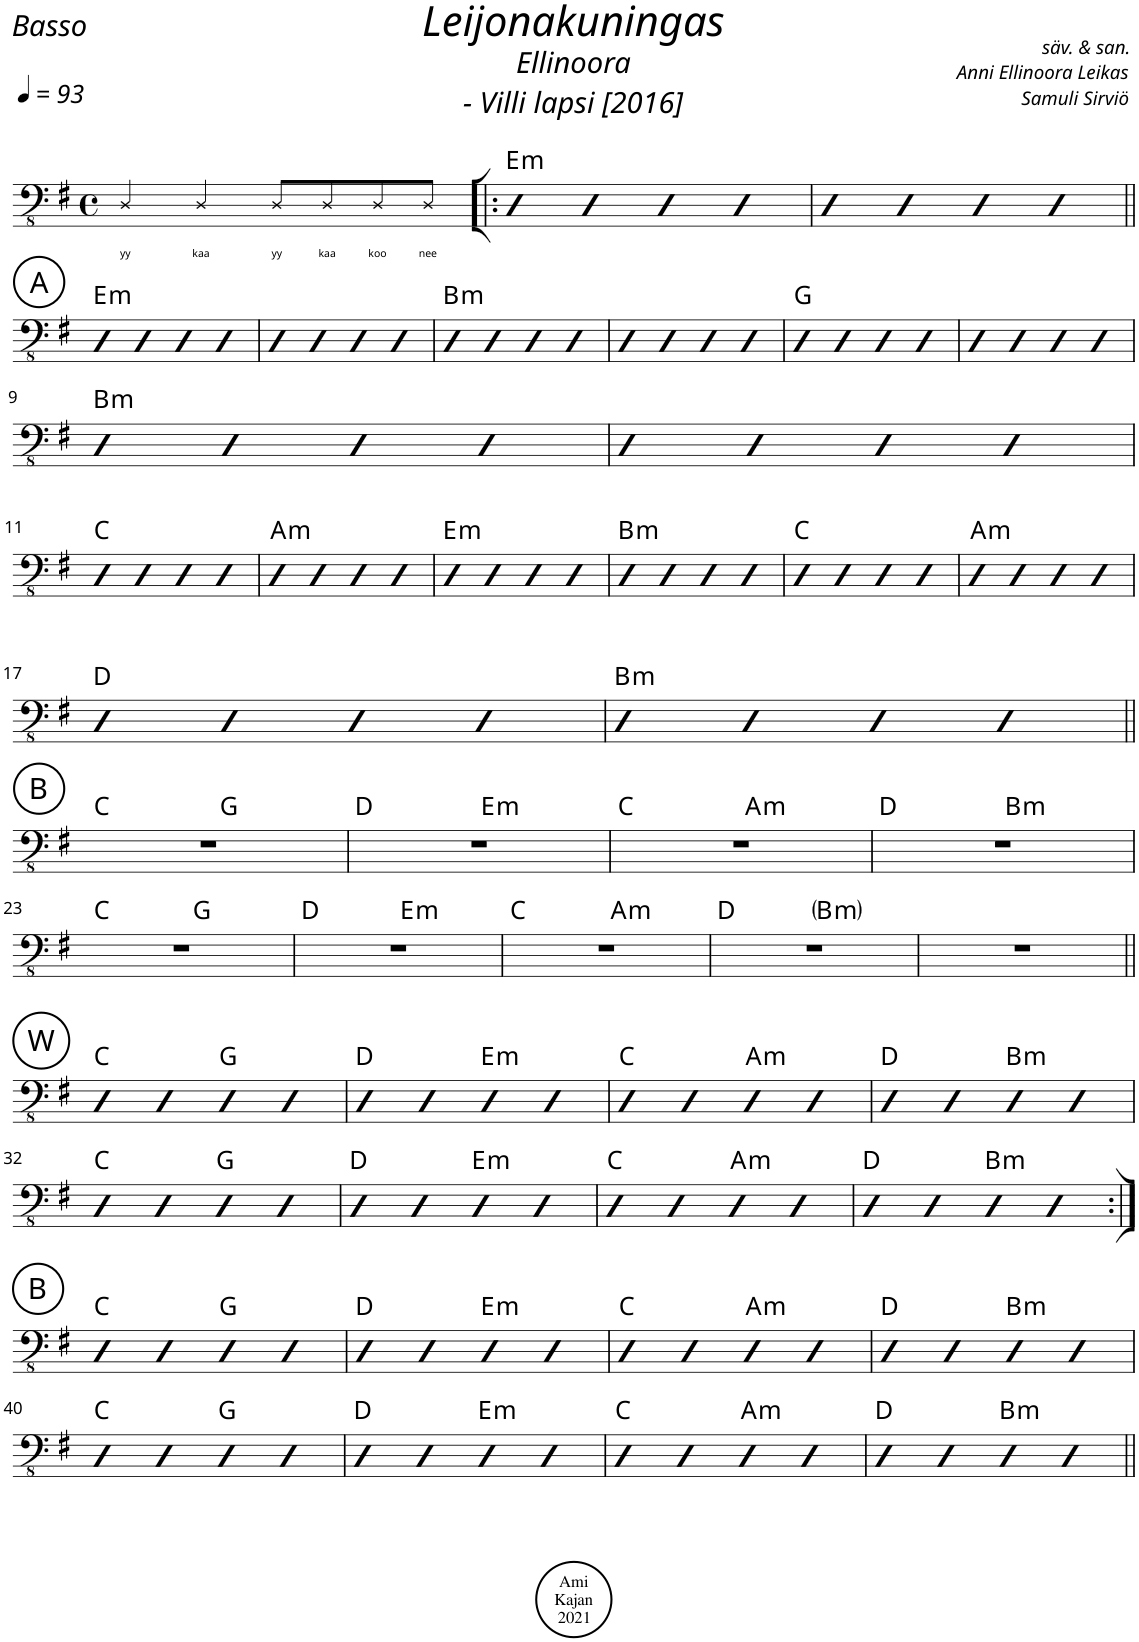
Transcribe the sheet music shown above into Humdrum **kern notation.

**kern	**text	**harte
*part1	*part1	*part1
*staff1	*staff1	*
*I"Acoustic Bass	*	*
*I'Bass	*	*
*clefFv4	*	*
*k[f#]	*	*
*M4/4	*	*
*met(c)	*	*
*MM93	*	*
=	=	=
!	!LO:LY:b	!
4DD!/	yy	.
!	!LO:LY:b	!
4DD!/	kaa	.
!	!LO:LY:b	!
8DD!/L	yy	.
!	!LO:LY:b	!
8DD!/	kaa	.
!	!LO:LY:b	!
8DD!/	koo	.
!	!LO:LY:b	!
8DD!/J	nee	.
=1!|:	=1!|:	=1!|:
!	!	!LO:H:kt=m
4DD	.	E:min
4DD	.	.
4DD	.	.
4DD	.	.
=2	=2	=2
4DD	.	.
4DD	.	.
4DD	.	.
4DD	.	.
!!LO:LB:g=z
!!LO:REH:place=s1:a:cj:enc=circle:fs=14:t=A
=3||	=3||	=3||
!	!	!LO:H:kt=m
4DD	.	E:min
4DD	.	.
4DD	.	.
4DD	.	.
=4	=4	=4
4DD	.	.
4DD	.	.
4DD	.	.
4DD	.	.
=5	=5	=5
!	!	!LO:H:kt=m
4DD	.	B:min
4DD	.	.
4DD	.	.
4DD	.	.
=6	=6	=6
4DD	.	.
4DD	.	.
4DD	.	.
4DD	.	.
=7	=7	=7
4DD	.	G:maj
4DD	.	.
4DD	.	.
4DD	.	.
=8	=8	=8
4DD	.	.
4DD	.	.
4DD	.	.
4DD	.	.
!!LO:LB:g=z
=9	=9	=9
!	!	!LO:H:kt=m
4DD	.	B:min
4DD	.	.
4DD	.	.
4DD	.	.
=10	=10	=10
4DD	.	.
4DD	.	.
4DD	.	.
4DD	.	.
!!LO:LB:g=z
=11	=11	=11
4DD	.	C:maj
4DD	.	.
4DD	.	.
4DD	.	.
=12	=12	=12
!	!	!LO:H:kt=m
4DD	.	A:min
4DD	.	.
4DD	.	.
4DD	.	.
=13	=13	=13
!	!	!LO:H:kt=m
4DD	.	E:min
4DD	.	.
4DD	.	.
4DD	.	.
=14	=14	=14
!	!	!LO:H:kt=m
4DD	.	B:min
4DD	.	.
4DD	.	.
4DD	.	.
=15	=15	=15
4DD	.	C:maj
4DD	.	.
4DD	.	.
4DD	.	.
=16	=16	=16
!	!	!LO:H:kt=m
4DD	.	A:min
4DD	.	.
4DD	.	.
4DD	.	.
!!LO:LB:g=z
=17	=17	=17
4DD	.	D:maj
4DD	.	.
4DD	.	.
4DD	.	.
=18	=18	=18
!	!	!LO:H:kt=m
4DD	.	B:min
4DD	.	.
4DD	.	.
4DD	.	.
!!LO:LB:g=z
!!LO:REH:place=s1:a:cj:enc=circle:fs=14:t=B
=19||	=19||	=19||
*^	*	*
1r	2ryy	.	C:maj
.	2ryy	.	G:maj
=20	=20	=20	=20
1r	2ryy	.	D:maj
!	!	!	!LO:H:kt=m
.	2ryy	.	E:min
=21	=21	=21	=21
1r	2ryy	.	C:maj
!	!	!	!LO:H:kt=m
.	2ryy	.	A:min
=22	=22	=22	=22
1r	2ryy	.	D:maj
!	!	!	!LO:H:kt=m
.	2ryy	.	B:min
!!LO:LB:g=z	!!
=23	=23	=23	=23
1r	2ryy	.	C:maj
.	2ryy	.	G:maj
=24	=24	=24	=24
1r	2ryy	.	D:maj
!	!	!	!LO:H:kt=m
.	2ryy	.	E:min
=25	=25	=25	=25
1r	2ryy	.	C:maj
!	!	!	!LO:H:kt=m
.	2ryy	.	A:min
=26	=26	=26	=26
1r	2ryy	.	D:maj
!	!	!	!LO:H:kt=m
.	2ryy	.	B:min
*v	*v	*	*
=27	=27	=27
1r	.	.
!!LO:LB:g=z
!!LO:REH:place=s1:a:cj:enc=circle:fs=14:t=W
=28||	=28||	=28||
4DD	.	C:maj
4DD	.	.
4DD	.	G:maj
4DD	.	.
=29	=29	=29
4DD	.	D:maj
4DD	.	.
!	!	!LO:H:kt=m
4DD	.	E:min
4DD	.	.
=30	=30	=30
4DD	.	C:maj
4DD	.	.
!	!	!LO:H:kt=m
4DD	.	A:min
4DD	.	.
=31	=31	=31
4DD	.	D:maj
4DD	.	.
!	!	!LO:H:kt=m
4DD	.	B:min
4DD	.	.
!!LO:LB:g=z
=32	=32	=32
4DD	.	C:maj
4DD	.	.
4DD	.	G:maj
4DD	.	.
=33	=33	=33
4DD	.	D:maj
4DD	.	.
!	!	!LO:H:kt=m
4DD	.	E:min
4DD	.	.
=34	=34	=34
4DD	.	C:maj
4DD	.	.
!	!	!LO:H:kt=m
4DD	.	A:min
4DD	.	.
=35	=35	=35
4DD	.	D:maj
4DD	.	.
!	!	!LO:H:kt=m
4DD	.	B:min
4DD	.	.
!!LO:LB:g=z
!!LO:REH:place=s1:a:cj:enc=circle:fs=14:t=B
=36:|!	=36:|!	=36:|!
4DD	.	C:maj
4DD	.	.
4DD	.	G:maj
4DD	.	.
=37	=37	=37
4DD	.	D:maj
4DD	.	.
!	!	!LO:H:kt=m
4DD	.	E:min
4DD	.	.
=38	=38	=38
4DD	.	C:maj
4DD	.	.
!	!	!LO:H:kt=m
4DD	.	A:min
4DD	.	.
=39	=39	=39
4DD	.	D:maj
4DD	.	.
!	!	!LO:H:kt=m
4DD	.	B:min
4DD	.	.
!!LO:LB:g=z
=40	=40	=40
4DD	.	C:maj
4DD	.	.
4DD	.	G:maj
4DD	.	.
=41	=41	=41
4DD	.	D:maj
4DD	.	.
!	!	!LO:H:kt=m
4DD	.	E:min
4DD	.	.
=42	=42	=42
4DD	.	C:maj
4DD	.	.
!	!	!LO:H:kt=m
4DD	.	A:min
4DD	.	.
=43	=43	=43
4DD	.	D:maj
4DD	.	.
!	!	!LO:H:kt=m
4DD	.	B:min
4DD	.	.
=||	=||	=||
*-	*-	*-
